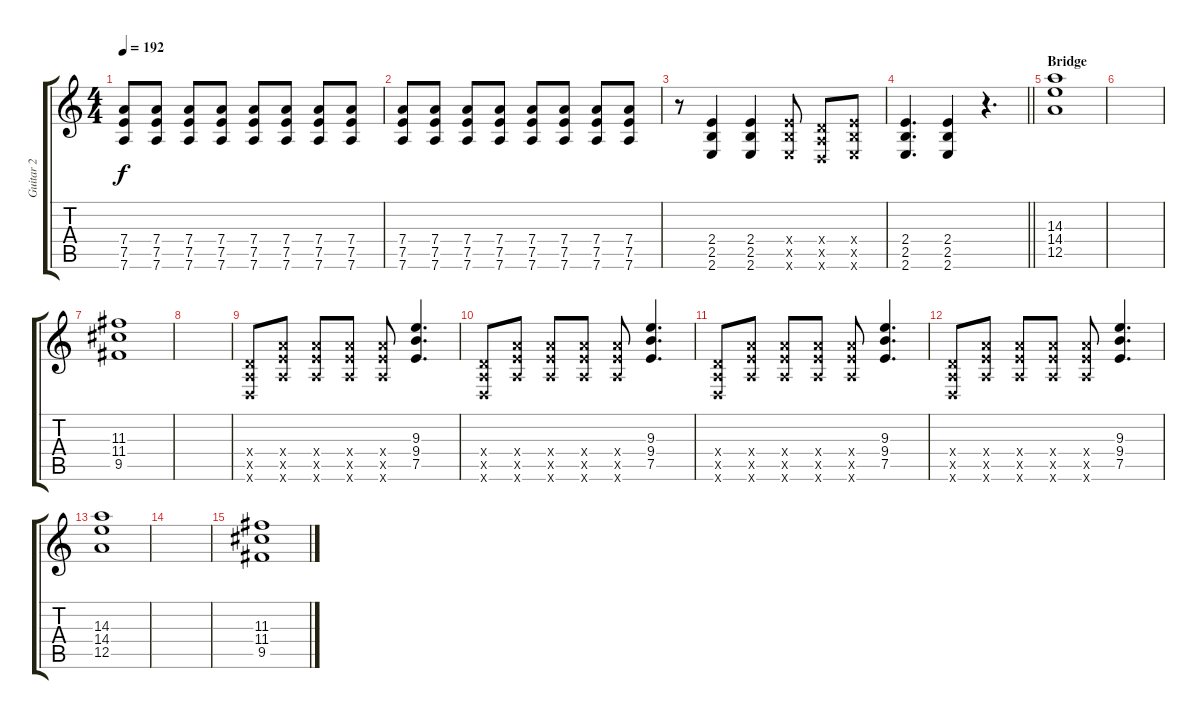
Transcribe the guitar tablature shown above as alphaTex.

\track ("Guitar 2" "Guitar 2") {instrument distortionguitar}
\staff {score tabs}
\tuning (E4 B3 G3 D3 A2 D2) {hide}
\ts (4 4)
\tempo 192
\clef g2
\ks c
(7.4 7.5 7.6).8{dy f} (7.4 7.5 7.6).8 (7.4 7.5 7.6).8 (7.4 7.5 7.6).8 (7.4 7.5 7.6).8 (7.4 7.5 7.6).8 (7.4 7.5 7.6).8 (7.4 7.5 7.6).8 |
(7.4 7.5 7.6).8 (7.4 7.5 7.6).8 (7.4 7.5 7.6).8 (7.4 7.5 7.6).8 (7.4 7.5 7.6).8 (7.4 7.5 7.6).8 (7.4 7.5 7.6).8 (7.4 7.5 7.6).8 |
r.8 (2.4 2.5 2.6).4 (2.4 2.5 2.6).4 (2.4{x} 2.5{x} 2.6{x}).8 (0.4{x} 0.5{x} 0.6{x}).8 (2.4{x} 2.5{x} 2.6{x}).8 |
\barLineRight lightlight
(2.4 2.5 2.6).4{d} (2.4 2.5 2.6).4 r.4{d} |
\section ("" "Bridge")
(14.3 14.4 12.5).1 |
|
(11.3 11.4 9.5).1 |
|
(0.4{x} 0.5{x} 0.6{x}).8 (7.4{x} 7.5{x} 7.6{x}).8 (7.4{x} 7.5{x} 7.6{x}).8 (7.4{x} 7.5{x} 7.6{x}).8 (7.4{x} 7.5{x} 7.6{x}).8 (9.3 9.4 7.5).4{d} |
(0.4{x} 0.5{x} 0.6{x}).8 (7.4{x} 7.5{x} 7.6{x}).8 (7.4{x} 7.5{x} 7.6{x}).8 (7.4{x} 7.5{x} 7.6{x}).8 (7.4{x} 7.5{x} 7.6{x}).8 (9.3 9.4 7.5).4{d} |
(0.4{x} 0.5{x} 0.6{x}).8 (7.4{x} 7.5{x} 7.6{x}).8 (7.4{x} 7.5{x} 7.6{x}).8 (7.4{x} 7.5{x} 7.6{x}).8 (7.4{x} 7.5{x} 7.6{x}).8 (9.3 9.4 7.5).4{d} |
(0.4{x} 0.5{x} 0.6{x}).8 (7.4{x} 7.5{x} 7.6{x}).8 (7.4{x} 7.5{x} 7.6{x}).8 (7.4{x} 7.5{x} 7.6{x}).8 (7.4{x} 7.5{x} 7.6{x}).8 (9.3 9.4 7.5).4{d} |
(14.3 14.4 12.5).1 |
|
(11.3 11.4 9.5).1
